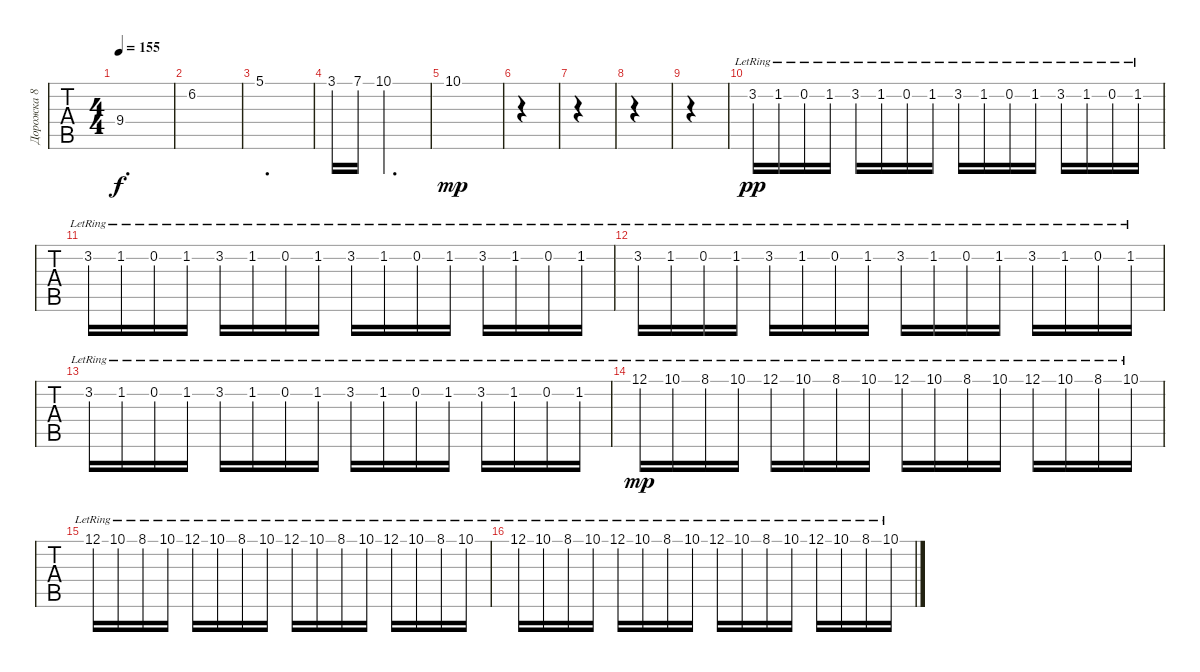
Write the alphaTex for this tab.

\track ("Дорожка 8" "Дорожка 8") {instrument acousticguitarsteel}
\staff {tabs}
\tuning (E4 B3 G3 D3 A2 E2) {hide}
\ts (4 4)
\tempo 155
\clef g2
\ks c
9.4.1{d dy f} |
6.2.1 |
5.1.1{d} |
3.1.16 7.1.16 10.1.2{d} |
10.1.1{dy mp} |
|
|
|
|
3.2{lr}.16{dy pp} 1.2{lr}.16 0.2{lr}.16 1.2{lr}.16 3.2{lr}.16 1.2{lr}.16 0.2{lr}.16 1.2{lr}.16 3.2{lr}.16 1.2{lr}.16 0.2{lr}.16 1.2{lr}.16 3.2{lr}.16 1.2{lr}.16 0.2{lr}.16 1.2{lr}.16 |
3.2{lr}.16 1.2{lr}.16 0.2{lr}.16 1.2{lr}.16 3.2{lr}.16 1.2{lr}.16 0.2{lr}.16 1.2{lr}.16 3.2{lr}.16 1.2{lr}.16 0.2{lr}.16 1.2{lr}.16 3.2{lr}.16 1.2{lr}.16 0.2{lr}.16 1.2{lr}.16 |
3.2{lr}.16 1.2{lr}.16 0.2{lr}.16 1.2{lr}.16 3.2{lr}.16 1.2{lr}.16 0.2{lr}.16 1.2{lr}.16 3.2{lr}.16 1.2{lr}.16 0.2{lr}.16 1.2{lr}.16 3.2{lr}.16 1.2{lr}.16 0.2{lr}.16 1.2{lr}.16 |
3.2{lr}.16 1.2{lr}.16 0.2{lr}.16 1.2{lr}.16 3.2{lr}.16 1.2{lr}.16 0.2{lr}.16 1.2{lr}.16 3.2{lr}.16 1.2{lr}.16 0.2{lr}.16 1.2{lr}.16 3.2{lr}.16 1.2{lr}.16 0.2{lr}.16 1.2{lr}.16 |
12.1{lr}.16{dy mp instrument orchestralharp} 10.1{lr}.16 8.1{lr}.16 10.1{lr}.16 12.1{lr}.16 10.1{lr}.16 8.1{lr}.16 10.1{lr}.16 12.1{lr}.16 10.1{lr}.16 8.1{lr}.16 10.1{lr}.16 12.1{lr}.16 10.1{lr}.16 8.1{lr}.16 10.1{lr}.16 |
12.1{lr}.16{instrument orchestralharp} 10.1{lr}.16 8.1{lr}.16 10.1{lr}.16 12.1{lr}.16 10.1{lr}.16 8.1{lr}.16 10.1{lr}.16 12.1{lr}.16 10.1{lr}.16 8.1{lr}.16 10.1{lr}.16 12.1{lr}.16 10.1{lr}.16 8.1{lr}.16 10.1{lr}.16 |
12.1{lr}.16{instrument orchestralharp} 10.1{lr}.16 8.1{lr}.16 10.1{lr}.16 12.1{lr}.16 10.1{lr}.16 8.1{lr}.16 10.1{lr}.16 12.1{lr}.16 10.1{lr}.16 8.1{lr}.16 10.1{lr}.16 12.1{lr}.16 10.1{lr}.16 8.1{lr}.16 10.1{lr}.16
